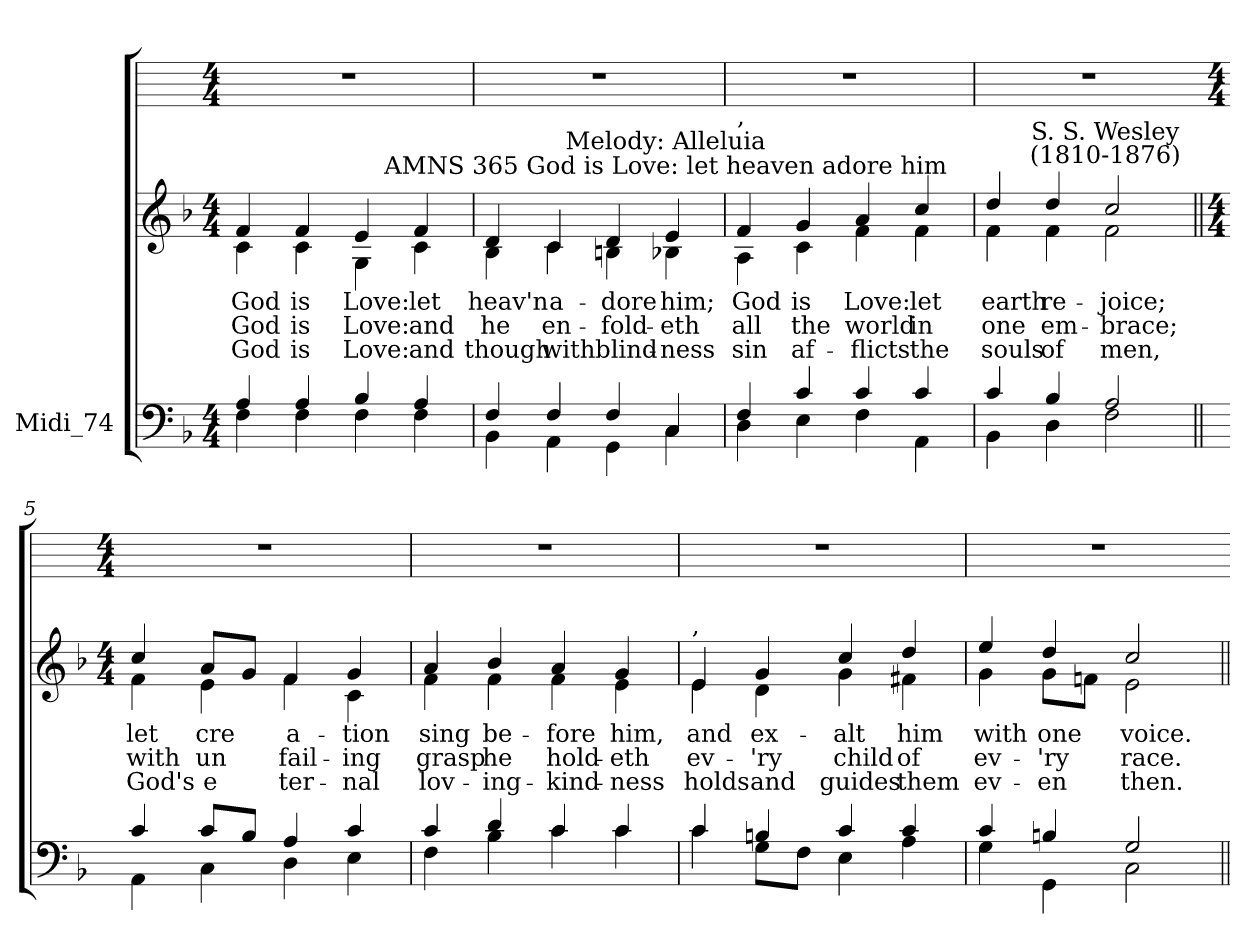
**kern	**kern	**text	**text	**text	**kern
*part3	*part2	*part2	*part2	*part2	*part1
*staff3	*staff2	*staff2	*staff2	*staff2	*staff1
*I"Midi_74	*	*	*	*	*
*clefF4	*clefG2	*	*	*	*
*k[b-]	*k[b-]	*	*	*	*
*F:	*F:	*	*	*	*
*M4/4	*M4/4	*	*	*	*M4/4
=1	=1	=1	=1	=1	=1
*^	*	*	*	*	*
!	!	!LO:TX:a:cj:t=Timothy Rees\n(1874-1939)	!	!	!	!
!	!	!	!LO:LY:b	!LO:LY:b	!LO:LY:b	!
*	*	*^	*	*	*	*
4A/	4F\	4f/	4c\	God	God	God	1r
!	!	!	!	!LO:LY:b	!LO:LY:b	!LO:LY:b	!
4A/	4F\	4f/	4c\	is	is	is	.
!	!	!	!	!LO:LY:b	!LO:LY:b	!LO:LY:b	!
4B-/	4F\	4e/	4G\	Love:	Love:	Love:	.
!	!	!	!	!LO:LY:b	!LO:LY:b	!LO:LY:b	!
4A/	4F\	4f/	4c\	let	and	and	.
=2	=2	=2	=2	=2	=2	=2	=2
!	!	!	!	!LO:LY:b	!LO:LY:b	!LO:LY:b	!
4F/	4BB-\	4d/	4B-\	heav'n	he	though	1r
!	!	!	!	!LO:LY:b	!LO:LY:b	!LO:LY:b	!
4F/	4AA\	4c/	4c\	a-	-en-	-with	.
!	!	!	!	!LO:LY:b	!LO:LY:b	!LO:LY:b	!
4F/	4GG\	4d/	4Bn\	dore	fold-	-blind-	.
!	!	!LO:TX:a:cj:t=AMNS 365 God is Love&colon; let heaven adore him	!	!	!	!	!
!	!	!LO:TX:a:cj:t=Melody&colon; Alleluia	!	!	!	!	!
!	!	!	!	!LO:LY:b	!LO:LY:b	!LO:LY:b	!
4C/	4C\	4e/	4B-X\	-him;	eth	ness	.
=3	=3	=3	=3	=3	=3	=3	=3
!	!	!LO:TX:a:t=,	!	!	!	!	!
!	!	!	!	!LO:LY:b	!LO:LY:b	!LO:LY:b	!
4F/	4D\	4f/	4A\	God	all	sin	1r
!	!	!	!	!LO:LY:b	!LO:LY:b	!LO:LY:b	!
4c/	4E\	4g/	4c\	is	the	af-	.
!	!	!	!	!LO:LY:b	!LO:LY:b	!LO:LY:b	!
4c/	4F\	4a/	4f\	-Love:	world	flicts	.
!	!	!	!	!LO:LY:b	!LO:LY:b	!LO:LY:b	!
4c/	4AA\	4cc/	4f\	let	in	the	.
=4	=4	=4	=4	=4	=4	=4	=4
!	!	!	!	!LO:LY:b	!LO:LY:b	!LO:LY:b	!
4c/	4BB-\	4dd/	4f\	earth	one	souls	1r
!	!	!	!	!LO:LY:b	!LO:LY:b	!LO:LY:b	!
4B-/	4D\	4dd/	4f\	re-	-em-	-of	.
!	!	!LO:TX:a:cj:t=S. S. Wesley\n(1810-1876)	!	!	!	!	!
!	!	!	!	!LO:LY:b	!LO:LY:b	!LO:LY:b	!
2A/	2F\	2cc/	2f\	joice;	brace;	men,	.
!!LO:LB:g=z
=5||	=5||	=5||	=5||	=5	=5	=5	=5
*	*	*M4/4	*	*	*	*	*M4/4
!	!	!	!	!LO:LY:b	!LO:LY:b	!LO:LY:b	!
4c/	4AA\	4cc/	4f\	let	with	God's	1r
!	!	!	!	!LO:LY:b	!LO:LY:b	!LO:LY:b	!
8c/L	4C\	8a/L	4e\	cre	un	e	.
8B-/J	.	8g/J	.	.	.	.	.
!	!	!	!	!LO:LY:b	!LO:LY:b	!LO:LY:b	!
4A/	4D\	4f/	4f\	a-	-fail-	-ter-	.
!	!	!	!	!LO:LY:b	!LO:LY:b	!LO:LY:b	!
4c/	4E\	4g/	4c\	-tion	ing	nal	.
=6	=6	=6	=6	=6	=6	=6	=6
!	!	!	!	!LO:LY:b	!LO:LY:b	!LO:LY:b	!
4c/	4F\	4a/	4f\	sing	grasp	lov-	1r
!	!	!	!	!LO:LY:b	!LO:LY:b	!LO:LY:b	!
4d/	4B-\	4b-/	4f\	-be-	-he	ing-	.
!	!	!	!	!LO:LY:b	!LO:LY:b	!LO:LY:b	!
4c/	4c\	4a/	4f\	-fore	hold-	-kind-	.
!	!	!	!	!LO:LY:b	!LO:LY:b	!LO:LY:b	!
4c/	4c\	4g/	4e\	-him,	eth	ness	.
=7	=7	=7	=7	=7	=7	=7	=7
!	!	!LO:TX:a:t=,	!	!	!	!	!
!	!	!	!	!LO:LY:b	!LO:LY:b	!LO:LY:b	!
4c/	4c\	4e/	4e\	and	ev-	-holds	1r
!	!	!	!	!LO:LY:b	!LO:LY:b	!LO:LY:b	!
4Bn/	8G\L	4g/	4d\	ex-	-'ry	and	.
.	8F\J	.	.	.	.	.	.
!	!	!	!	!LO:LY:b	!LO:LY:b	!LO:LY:b	!
4c/	4E\	4cc/	4g\	alt	child	guides	.
!	!	!	!	!LO:LY:b	!LO:LY:b	!LO:LY:b	!
4c/	4A\	4dd/	4f#X\	him	of	them	.
=8	=8	=8	=8	=8	=8	=8	=8
!	!	!	!	!LO:LY:b	!LO:LY:b	!LO:LY:b	!
4c/	4G\	4ee/	4g\	with	ev-	-ev-	1r
!	!	!	!	!LO:LY:b	!LO:LY:b	!LO:LY:b	!
4Bn/	4GG\	4dd/	8g\L	-one	'ry	en	.
.	.	.	8fn\J	.	.	.	.
!	!	!	!	!LO:LY:b	!LO:LY:b	!LO:LY:b	!
2G/	2C\	2cc/	2e\	voice.	race.	then.	.
*v	*v	*	*	*	*	*	*
*	*v	*v	*	*	*	*
=||	=||	=	=	=	=
*-	*-	*-	*-	*-	*-
